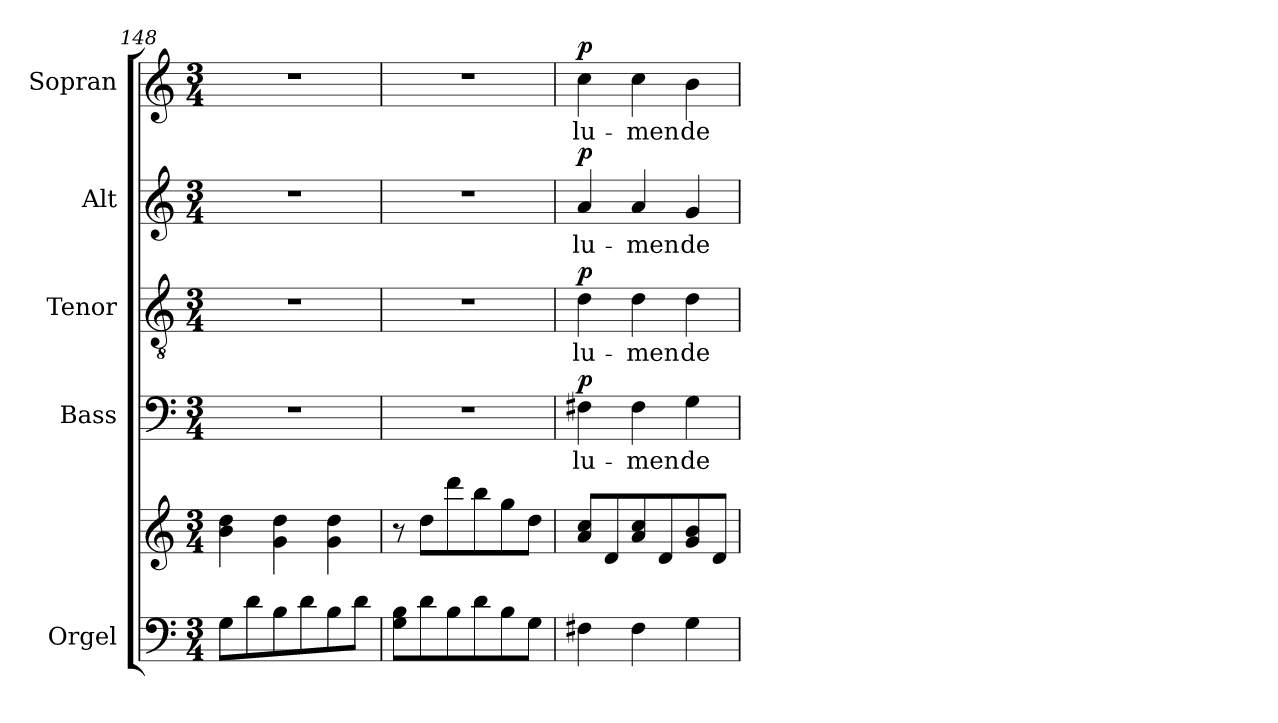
**kern	**kern	**kern	**text	**dynam	**kern	**text	**dynam	**kern	**text	**dynam	**kern	**text	**dynam
*part5	*part5	*part4	*part4	*part4	*part3	*part3	*part3	*part2	*part2	*part2	*part1	*part1	*part1
*staff6	*staff5	*staff4	*staff4	*staff4	*staff3	*staff3	*staff3	*staff2	*staff2	*staff2	*staff1	*staff1	*staff1
*I"Orgel	*	*I"Bass	*	*	*I"Tenor	*	*	*I"Alt	*	*	*I"Sopran	*	*
*I'Org.	*	*I'B.	*	*	*I'T.	*	*	*I'A.	*	*	*I'S.	*	*
*clefF4	*clefG2	*clefF4	*	*	*clefGv2	*	*	*clefG2	*	*	*clefG2	*	*
*k[]	*k[]	*k[]	*	*	*k[]	*	*	*k[]	*	*	*k[]	*	*
*C:	*C:	*C:	*	*	*C:	*	*	*C:	*	*	*C:	*	*
*M3/4	*M3/4	*M3/4	*	*	*M3/4	*	*	*M3/4	*	*	*M3/4	*	*
=148	=148	=148	=148	=148	=148	=148	=148	=148	=148	=148	=148	=148	=148
8G\L	4b\ 4dd\	2.r	.	.	2.r	.	.	2.r	.	.	2.r	.	.
8d\	.	.	.	.	.	.	.	.	.	.	.	.	.
8B\	4g\ 4dd\	.	.	.	.	.	.	.	.	.	.	.	.
8d\	.	.	.	.	.	.	.	.	.	.	.	.	.
8B\	4g\ 4dd\	.	.	.	.	.	.	.	.	.	.	.	.
8d\J	.	.	.	.	.	.	.	.	.	.	.	.	.
!!LO:PB:g=z
=149	=149	=149	=149	=149	=149	=149	=149	=149	=149	=149	=149	=149	=149
8G\ 8B\L	8r	2.r	.	.	2.r	.	.	2.r	.	.	2.r	.	.
8d\	8dd\L	.	.	.	.	.	.	.	.	.	.	.	.
8B\	8ddd\	.	.	.	.	.	.	.	.	.	.	.	.
8d\	8bb\	.	.	.	.	.	.	.	.	.	.	.	.
8B\	8gg\	.	.	.	.	.	.	.	.	.	.	.	.
8G\J	8dd\J	.	.	.	.	.	.	.	.	.	.	.	.
=150	=150	=150	=150	=150	=150	=150	=150	=150	=150	=150	=150	=150	=150
!	!	!	!LO:LY:b	!LO:DY:a	!	!LO:LY:b	!LO:DY:a	!	!LO:LY:b	!LO:DY:a	!	!LO:LY:b	!LO:DY:a
4F#X\	8a/ 8cc/L	4F#X\	lu-	p	4d\	lu-	p	4a/	lu-	p	4cc\	lu-	p
.	8d/	.	.	.	.	.	.	.	.	.	.	.	.
!	!	!	!LO:LY:b	!	!	!LO:LY:b	!	!	!LO:LY:b	!	!	!LO:LY:b	!
4F#\	8a/ 8cc/	4F#\	-men	.	4d\	-men	.	4a/	-men	.	4cc\	-men	.
.	8d/	.	.	.	.	.	.	.	.	.	.	.	.
!	!	!	!LO:LY:b	!	!	!LO:LY:b	!	!	!LO:LY:b	!	!	!LO:LY:b	!
4G\	8g/ 8b/	4G\	de	.	4d\	de	.	4g/	de	.	4b\	de	.
.	8d/J	.	.	.	.	.	.	.	.	.	.	.	.
=	=	=	=	=	=	=	=	=	=	=	=	=	=
*-	*-	*-	*-	*-	*-	*-	*-	*-	*-	*-	*-	*-	*-
